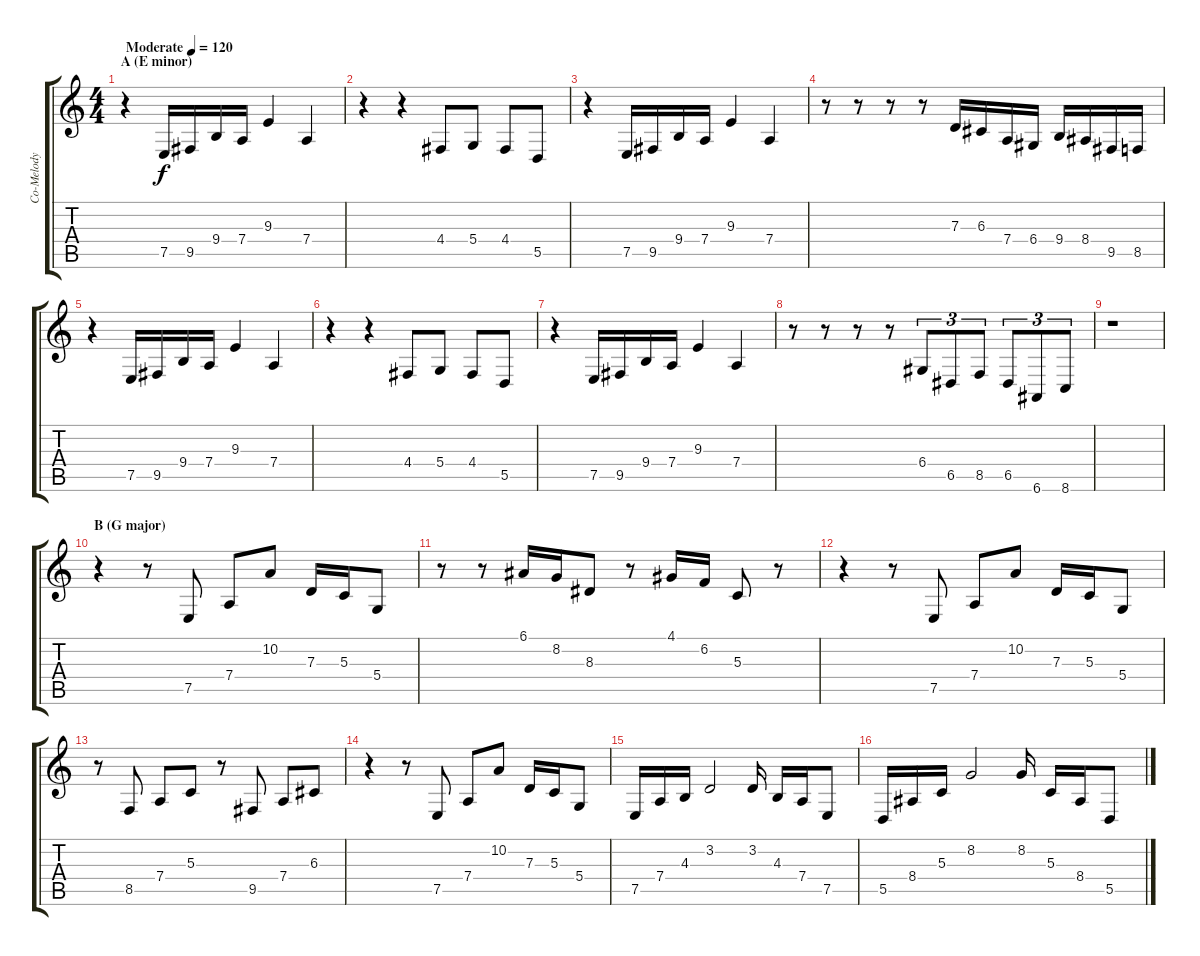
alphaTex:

\track ("Co-Melody" "Co-Melody") {instrument lead1square}
\staff {score tabs}
\tuning (E4 B3 G3 D3 A2 E2) {hide}
\ts (4 4)
\section ("" "A (E minor)")
\tempo (120 "Moderate")
\clef g2
\ks c
r.4{dy f instrument lead1square} 7.5.16 9.5.16 9.4.16 7.4.16 9.3.4 7.4.4 |
r.4 r.4 4.4.8 5.4.8 4.4.8 5.5.8 |
r.4 7.5.16 9.5.16 9.4.16 7.4.16 9.3.4 7.4.4 |
r.8 r.8 r.8 r.8 7.3.16 6.3.16 7.4.16 6.4.16 9.4.16 8.4.16 9.5.16 8.5.16 |
r.4 7.5.16 9.5.16 9.4.16 7.4.16 9.3.4 7.4.4 |
r.4 r.4 4.4.8 5.4.8 4.4.8 5.5.8 |
r.4 7.5.16 9.5.16 9.4.16 7.4.16 9.3.4 7.4.4 |
r.8 r.8 r.8 r.8 6.4.8{tu (3 2)} 6.5.8{tu (3 2)} 8.5.8{tu (3 2)} 6.5.8{tu (3 2)} 6.6.8{tu (3 2)} 8.6.8{tu (3 2)} |
r.1 |
\section ("" "B (G major)")
r.4 r.8 7.5.8 7.4.8 10.2.8 7.3.16 5.3.16 5.4.8 |
r.8 r.8 6.1.16 8.2.16 8.3.8 r.8 4.1.16 6.2.16 5.3.8 r.8 |
r.4 r.8 7.5.8 7.4.8 10.2.8 7.3.16 5.3.16 5.4.8 |
r.8 8.5.8 7.4.8 5.3.8 r.8 9.5.8 7.4.8 6.3.8 |
r.4 r.8 7.5.8 7.4.8 10.2.8 7.3.16 5.3.16 5.4.8 |
7.5.16 7.4.16 4.3.16 3.2.2 3.2.16 4.3.16 7.4.16 7.5.8 |
5.5.16 8.4.16 5.3.16 8.2.2 8.2.16 5.3.16 8.4.16 5.5.8
